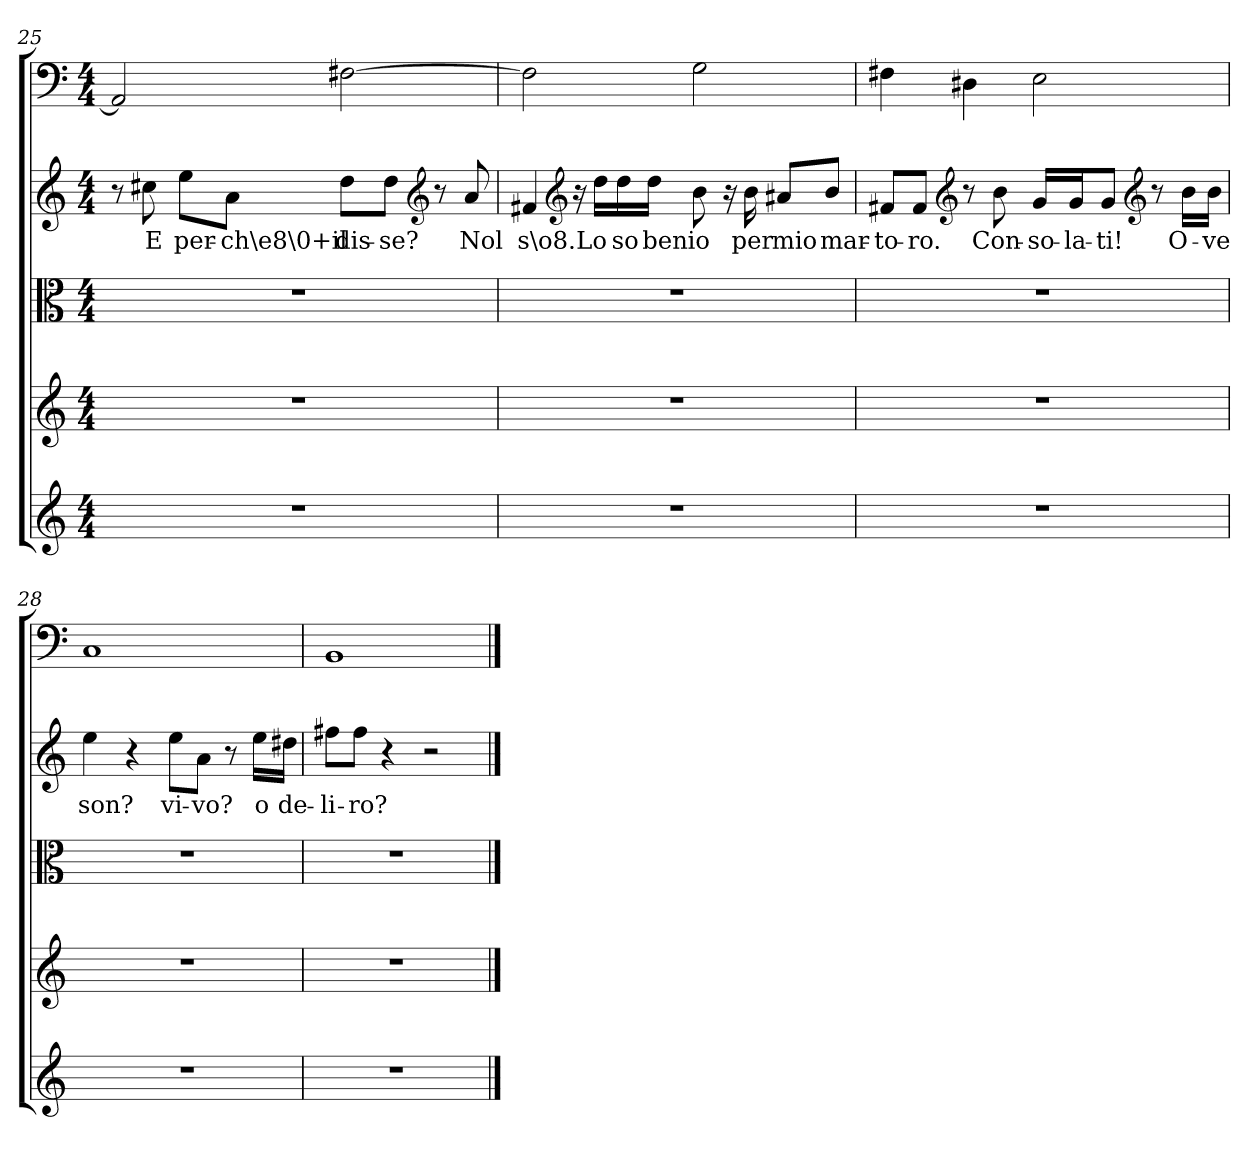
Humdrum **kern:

**kern	**kern	**kern	**kern	**text	**kern
*part5	*part4	*part3	*part2	*part2	*part1
*staff5	*staff4	*staff3	*staff2	*staff2	*staff1
*clefG2	*clefG2	*clefC3	*clefG2	*	*clefF4
*k[]	*k[]	*k[]	*k[]	*	*k[]
*C:	*C:	*C:	*C:	*	*C:
*M4/4	*M4/4	*M4/4	*M4/4	*	*M4/4
=25	=25	=25	=25	=25	=25
1r	1r	1r	8r	.	2AA/]
.	.	.	8cc#X\	E	.
.	.	.	8ee\L	per-	.
.	.	.	8a\J	-ch\e8\0+il	.
.	.	.	8dd\L	dis-	[2F#X\
.	.	.	8dd\J	-se?	.
*	*	*	*clefG2	*	*
.	.	.	8r	.	.
.	.	.	8a/	Nol	.
=26	=26	=26	=26	=26	=26
1r	1r	1r	4f#X/	s\o8.	2F#\]
*	*	*	*clefG2	*	*
.	.	.	16r	.	.
.	.	.	16dd\LL	Lo	.
.	.	.	16dd\	so	.
.	.	.	16dd\JJ	ben	.
.	.	.	8b\	io	2G\
.	.	.	16r	.	.
.	.	.	16b\	per	.
.	.	.	8a#X/L	mio	.
.	.	.	8b/J	mar-	.
=27	=27	=27	=27	=27	=27
1r	1r	1r	8f#X/L	-to-	4F#X\
.	.	.	8f#/J	-ro.	.
*	*	*	*clefG2	*	*
.	.	.	8r	.	4D#X\
.	.	.	8b\	Con-	.
.	.	.	16g/LL	-so-	2E\
.	.	.	16g/J	-la-	.
.	.	.	8g/J	-ti!	.
*	*	*	*clefG2	*	*
.	.	.	8r	.	.
.	.	.	16b\LL	O-	.
.	.	.	16b\JJ	-ve	.
=28	=28	=28	=28	=28	=28
1r	1r	1r	4ee\	son?	1C/
.	.	.	4r	.	.
.	.	.	8ee\L	vi-	.
.	.	.	8a\J	-vo?	.
.	.	.	8r	.	.
.	.	.	16ee\LL	o	.
.	.	.	16dd#X\JJ	de-	.
=29	=29	=29	=29	=29	=29
1r	1r	1r	8ff#X\L	-li-	1BB/
.	.	.	8ff#\J	-ro?	.
.	.	.	4r	.	.
.	.	.	2r	.	.
==	==	==	==	==	==
*-	*-	*-	*-	*-	*-
